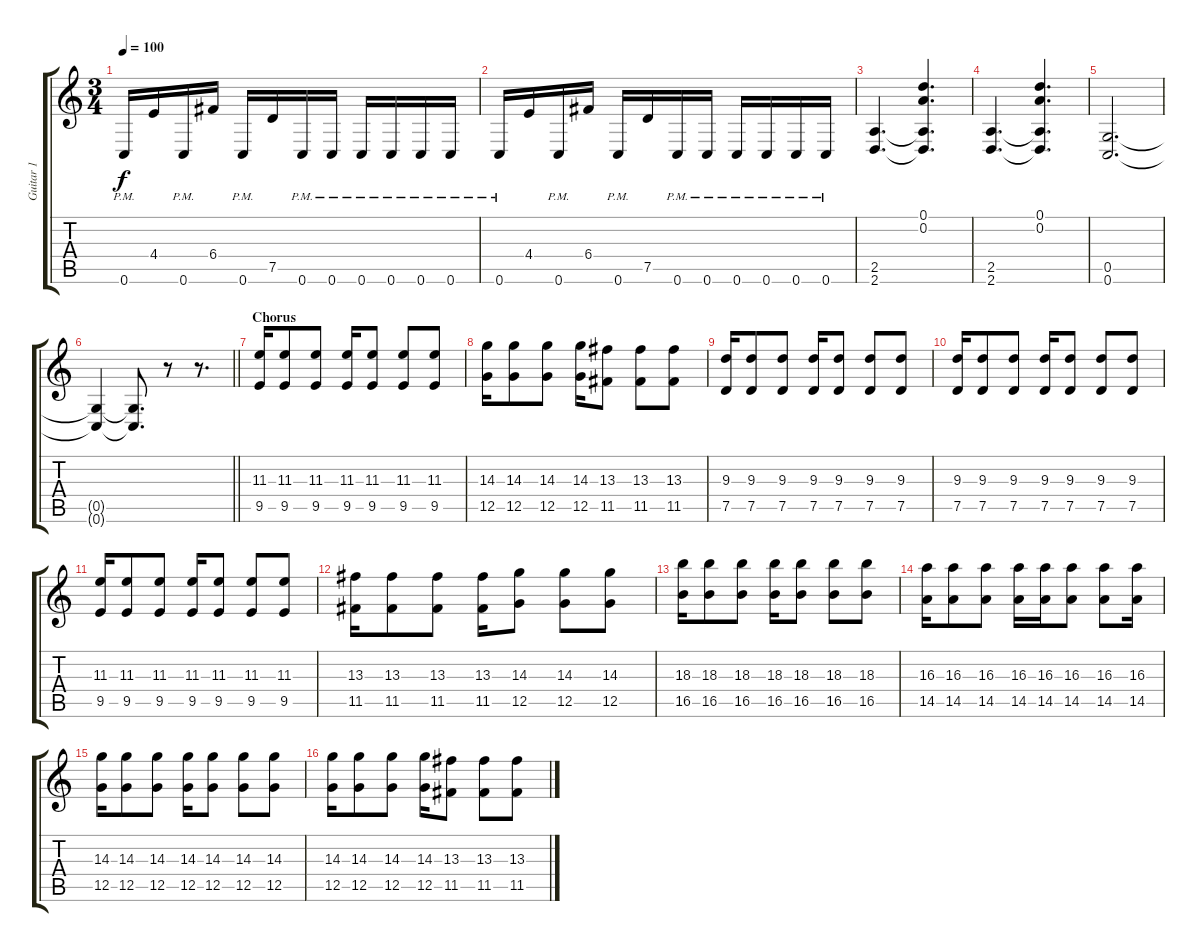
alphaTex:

\track ("Guitar 1" "Guitar 1") {instrument distortionguitar}
\staff {score tabs}
\tuning (D4 A3 F3 C3 G2 C2) {hide}
\ts (3 4)
\tempo 100
\clef g2
\ks c
0.6{pm}.16{dy f} 4.4.16 0.6{pm}.16 6.4.16 0.6{pm}.16 7.5.16 0.6{pm}.16 0.6{pm}.16 0.6{pm}.16 0.6{pm}.16 0.6{pm}.16 0.6{pm}.16 |
0.6{pm}.16 4.4.16 0.6{pm}.16 6.4.16 0.6{pm}.16 7.5.16 0.6{pm}.16 0.6{pm}.16 0.6{pm}.16 0.6{pm}.16 0.6{pm}.16 0.6{pm}.16 |
(2.5 2.6).4{d} (0.1 0.2 2.5{t} 2.6{t}).4{d} |
(2.5 2.6).4{d} (0.1 0.2 2.5{t} 2.6{t}).4{d} |
(0.5 0.6).2{d} |
\barLineRight lightlight
(0.5{t} 0.6{t}).4 (0.5{t} 0.6{t}).8{d} r.8 r.8{d} |
\section ("" "Chorus")
(11.3 9.5).16 (11.3 9.5).8 (11.3 9.5).8 (11.3 9.5).16 (11.3 9.5).8 (11.3 9.5).8 (11.3 9.5).8 |
(14.3 12.5).16 (14.3 12.5).8 (14.3 12.5).8 (14.3 12.5).16 (13.3 11.5).8 (13.3 11.5).8 (13.3 11.5).8 |
(9.3 7.5).16 (9.3 7.5).8 (9.3 7.5).8 (9.3 7.5).16 (9.3 7.5).8 (9.3 7.5).8 (9.3 7.5).8 |
(9.3 7.5).16 (9.3 7.5).8 (9.3 7.5).8 (9.3 7.5).16 (9.3 7.5).8 (9.3 7.5).8 (9.3 7.5).8 |
(11.3 9.5).16 (11.3 9.5).8 (11.3 9.5).8 (11.3 9.5).16 (11.3 9.5).8 (11.3 9.5).8 (11.3 9.5).8 |
(13.3 11.5).16 (13.3 11.5).8 (13.3 11.5).8 (13.3 11.5).16 (14.3 12.5).8 (14.3 12.5).8 (14.3 12.5).8 |
(18.3 16.5).16 (18.3 16.5).8 (18.3 16.5).8 (18.3 16.5).16 (18.3 16.5).8 (18.3 16.5).8 (18.3 16.5).8 |
(16.3 14.5).16 (16.3 14.5).8 (16.3 14.5).8 (16.3 14.5).16 (16.3 14.5).16 (16.3 14.5).8 (16.3 14.5).8 (16.3 14.5).16 |
(14.3 12.5).16 (14.3 12.5).8 (14.3 12.5).8 (14.3 12.5).16 (14.3 12.5).8 (14.3 12.5).8 (14.3 12.5).8 |
(14.3 12.5).16 (14.3 12.5).8 (14.3 12.5).8 (14.3 12.5).16 (13.3 11.5).8 (13.3 11.5).8 (13.3 11.5).8
